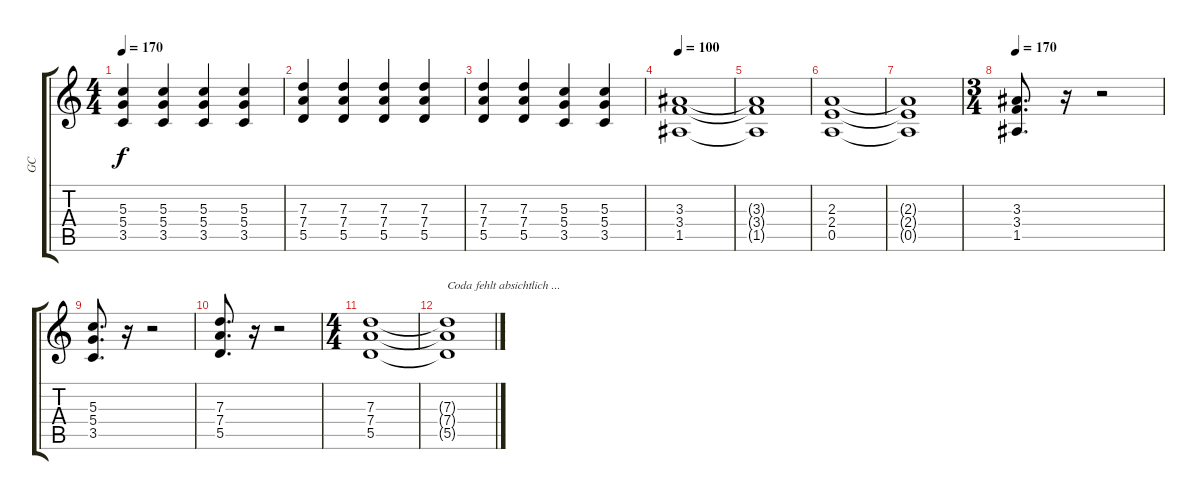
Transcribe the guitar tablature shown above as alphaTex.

\track ("GC" "GC") {instrument distortionguitar}
\staff {score tabs}
\tuning (E4 B3 G3 D3 A2 E2) {hide}
\ts (4 4)
\tempo 170
\clef g2
\ks c
(5.3 5.4 3.5).4{dy f} (5.3 5.4 3.5).4 (5.3 5.4 3.5).4 (5.3 5.4 3.5).4 |
(7.3 7.4 5.5).4 (7.3 7.4 5.5).4 (7.3 7.4 5.5).4 (7.3 7.4 5.5).4 |
(7.3 7.4 5.5).4 (7.3 7.4 5.5).4 (5.3 5.4 3.5).4 (5.3 5.4 3.5).4 |
\tempo 100
(3.3 3.4 1.5).1 |
(3.3{t} 3.4{t} 1.5{t}).1 |
(2.3 2.4 0.5).1 |
(2.3{t} 2.4{t} 0.5{t}).1 |
\ts (3 4)
\tempo 170
(3.3 3.4 1.5).8{d} r.16 r.2 |
(5.3 5.4 3.5).8{d} r.16 r.2 |
(7.3 7.4 5.5).8{d} r.16 r.2 |
\ts (4 4)
(7.3 7.4 5.5).1 |
(7.3{t} 7.4{t} 5.5{t}).1{txt "Coda fehlt absichtlich ..."}
